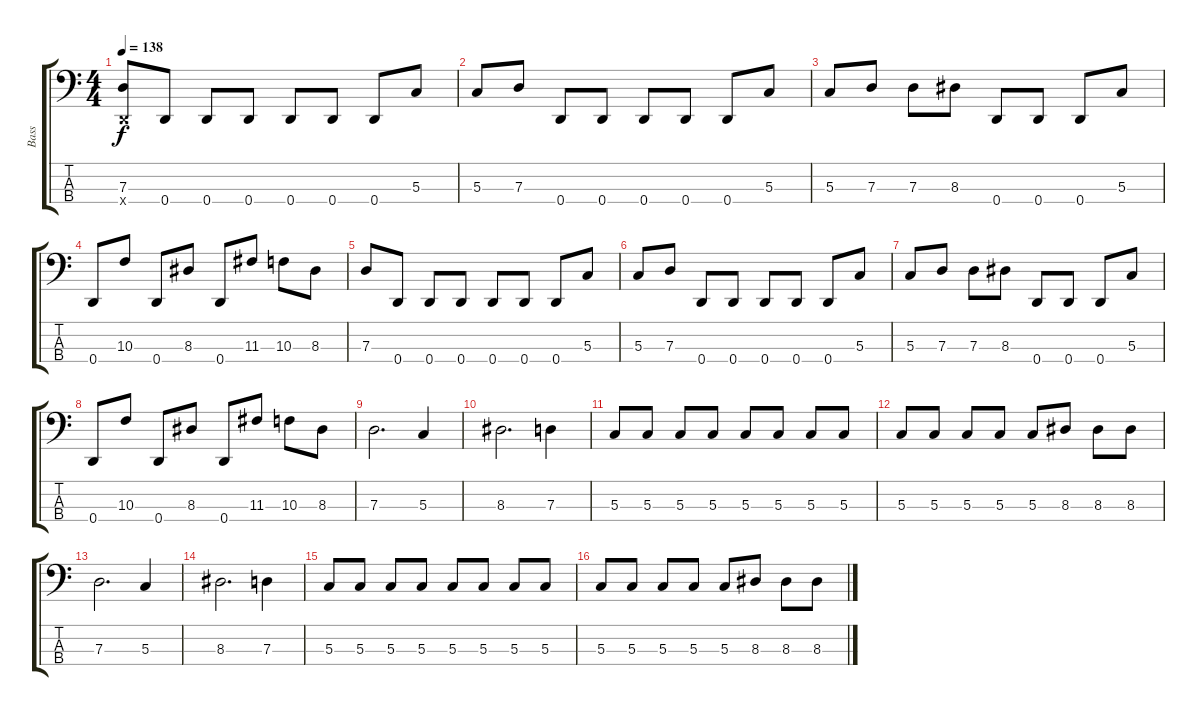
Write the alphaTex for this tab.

\track ("Bass" "Bass") {instrument electricbassfinger}
\staff {score tabs}
\tuning (F2 C2 G1 D1) {hide}
\ts (4 4)
\tempo 138
\clef f4
\ks c
(7.3 0.4{x}).8{dy f} 0.4.8 0.4.8 0.4.8 0.4.8 0.4.8 0.4.8 5.3.8 |
5.3.8 7.3.8 0.4.8 0.4.8 0.4.8 0.4.8 0.4.8 5.3.8 |
5.3.8 7.3.8 7.3.8 8.3.8 0.4.8 0.4.8 0.4.8 5.3.8 |
0.4.8 10.3.8 0.4.8 8.3.8 0.4.8 11.3.8 10.3.8 8.3.8 |
7.3.8 0.4.8 0.4.8 0.4.8 0.4.8 0.4.8 0.4.8 5.3.8 |
5.3.8 7.3.8 0.4.8 0.4.8 0.4.8 0.4.8 0.4.8 5.3.8 |
5.3.8 7.3.8 7.3.8 8.3.8 0.4.8 0.4.8 0.4.8 5.3.8 |
0.4.8 10.3.8 0.4.8 8.3.8 0.4.8 11.3.8 10.3.8 8.3.8 |
7.3.2{d} 5.3.4 |
8.3.2{d} 7.3.4 |
5.3.8 5.3.8 5.3.8 5.3.8 5.3.8 5.3.8 5.3.8 5.3.8 |
5.3.8 5.3.8 5.3.8 5.3.8 5.3.8 8.3.8 8.3.8 8.3.8 |
7.3.2{d} 5.3.4 |
8.3.2{d} 7.3.4 |
5.3.8 5.3.8 5.3.8 5.3.8 5.3.8 5.3.8 5.3.8 5.3.8 |
5.3.8 5.3.8 5.3.8 5.3.8 5.3.8 8.3.8 8.3.8 8.3.8
